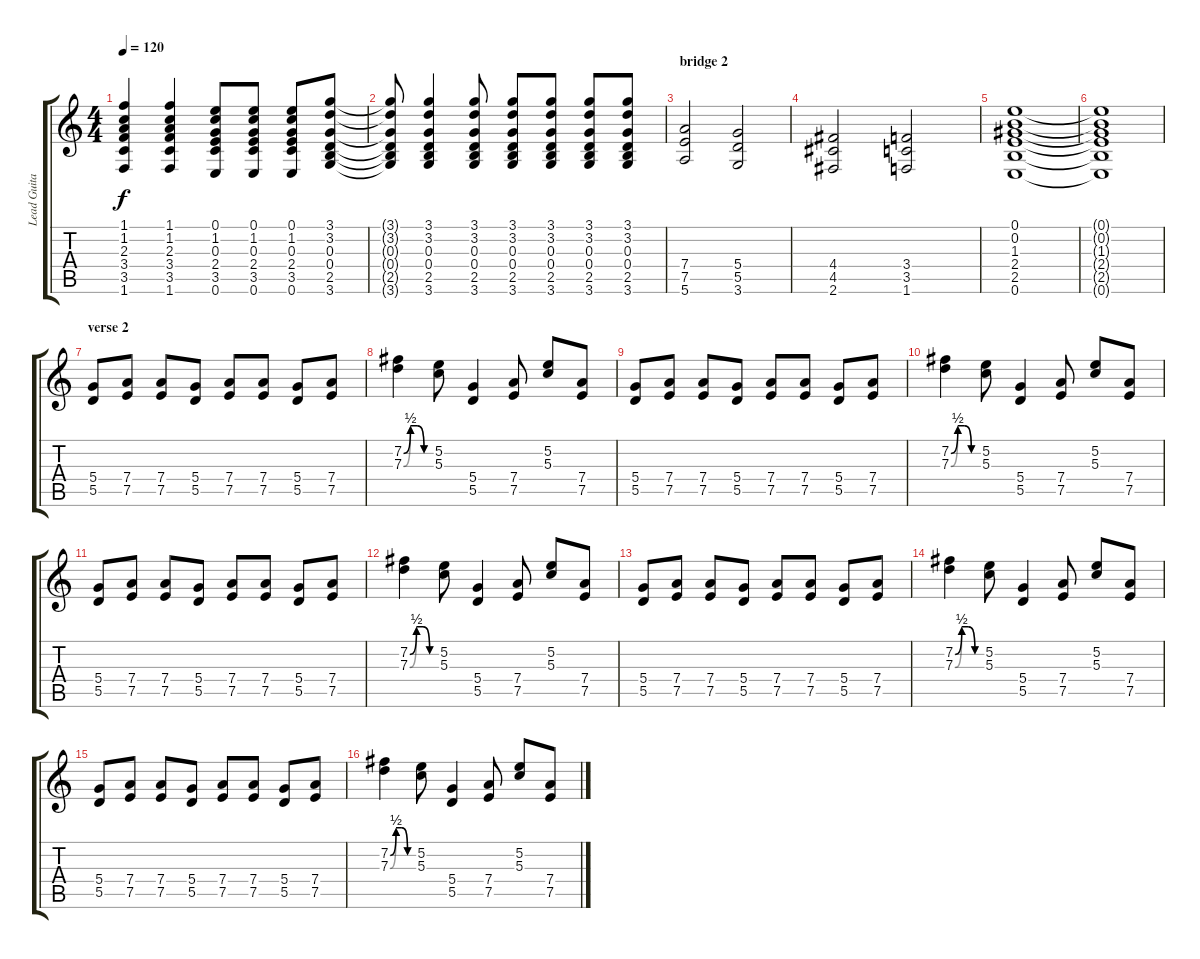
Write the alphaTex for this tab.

\track ("Lead Guitar (Neol Gallagher)" "Lead Guita") {instrument distortionguitar}
\staff {score tabs}
\tuning (E4 B3 G3 D3 A2 E2) {hide}
\ts (4 4)
\tempo 120
\clef g2
\ks c
(1.1 1.2 2.3 3.4 3.5 1.6).4{dy f} (1.1 1.2 2.3 3.4 3.5 1.6).4 (0.1 1.2 0.3 2.4 3.5 0.6).8 (0.1 1.2 0.3 2.4 3.5 0.6).8 (0.1 1.2 0.3 2.4 3.5 0.6).8 (3.1 3.2 0.3 0.4 2.5 3.6).8 |
(3.1{t} 3.2{t} 0.3{t} 0.4{t} 2.5{t} 3.6{t}).8 (3.1 3.2 0.3 0.4 2.5 3.6).4 (3.1 3.2 0.3 0.4 2.5 3.6).8 (3.1 3.2 0.3 0.4 2.5 3.6).8 (3.1 3.2 0.3 0.4 2.5 3.6).8 (3.1 3.2 0.3 0.4 2.5 3.6).8 (3.1 3.2 0.3 0.4 2.5 3.6).8 |
\section ("" "bridge 2")
(7.4 7.5 5.6).2 (5.4 5.5 3.6).2 |
(4.4 4.5 2.6).2 (3.4 3.5 1.6).2 |
(0.1 0.2 1.3 2.4 2.5 0.6).1 |
(0.1{t} 0.2{t} 1.3{t} 2.4{t} 2.5{t} 0.6{t}).1 |
\section ("" "verse 2")
(5.4 5.5).8 (7.4 7.5).8 (7.4 7.5).8 (5.4 5.5).8 (7.4 7.5).8 (7.4 7.5).8 (5.4 5.5).8 (7.4 7.5).8 |
(7.2{be (custom 0 0 15 2 30 2 45 0 60 0)} 7.3{be (custom 0 0 15 2 30 2 45 0 60 0)}).4 (5.2 5.3).8 (5.4 5.5).4 (7.4 7.5).8 (5.2 5.3).8 (7.4 7.5).8 |
(5.4 5.5).8 (7.4 7.5).8 (7.4 7.5).8 (5.4 5.5).8 (7.4 7.5).8 (7.4 7.5).8 (5.4 5.5).8 (7.4 7.5).8 |
(7.2{be (custom 0 0 15 2 30 2 45 0 60 0)} 7.3{be (custom 0 0 15 2 30 2 45 0 60 0)}).4 (5.2 5.3).8 (5.4 5.5).4 (7.4 7.5).8 (5.2 5.3).8 (7.4 7.5).8 |
(5.4 5.5).8 (7.4 7.5).8 (7.4 7.5).8 (5.4 5.5).8 (7.4 7.5).8 (7.4 7.5).8 (5.4 5.5).8 (7.4 7.5).8 |
(7.2{be (custom 0 0 15 2 30 2 45 0 60 0)} 7.3{be (custom 0 0 15 2 30 2 45 0 60 0)}).4 (5.2 5.3).8 (5.4 5.5).4 (7.4 7.5).8 (5.2 5.3).8 (7.4 7.5).8 |
(5.4 5.5).8 (7.4 7.5).8 (7.4 7.5).8 (5.4 5.5).8 (7.4 7.5).8 (7.4 7.5).8 (5.4 5.5).8 (7.4 7.5).8 |
(7.2{be (custom 0 0 15 2 30 2 45 0 60 0)} 7.3{be (custom 0 0 15 2 30 2 45 0 60 0)}).4 (5.2 5.3).8 (5.4 5.5).4 (7.4 7.5).8 (5.2 5.3).8 (7.4 7.5).8 |
(5.4 5.5).8 (7.4 7.5).8 (7.4 7.5).8 (5.4 5.5).8 (7.4 7.5).8 (7.4 7.5).8 (5.4 5.5).8 (7.4 7.5).8 |
(7.2{be (custom 0 0 15 2 30 2 45 0 60 0)} 7.3{be (custom 0 0 15 2 30 2 45 0 60 0)}).4 (5.2 5.3).8 (5.4 5.5).4 (7.4 7.5).8 (5.2 5.3).8 (7.4 7.5).8
